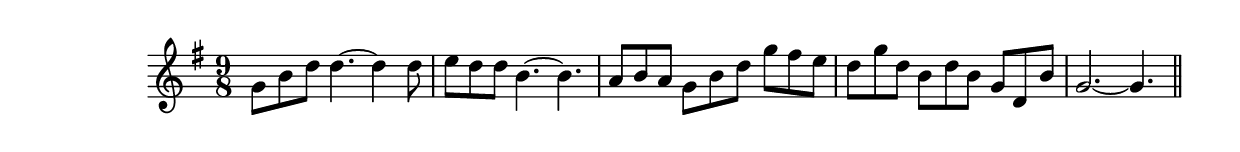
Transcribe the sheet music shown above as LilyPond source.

\version "2.19.49"
%{\header {
  composer = "B. Crowell"
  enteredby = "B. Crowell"
}%}
\score{{\key g \major
\time 9/8
%{\tempo 4=130
%}\relative f' {
  g8 b d d4.~ d4 d8 | e8 d d b4.~ b4. | a8 b a g b d g fis e | d g d b d b g d b' | g2.~ g4.
  \bar "||"
}

}}